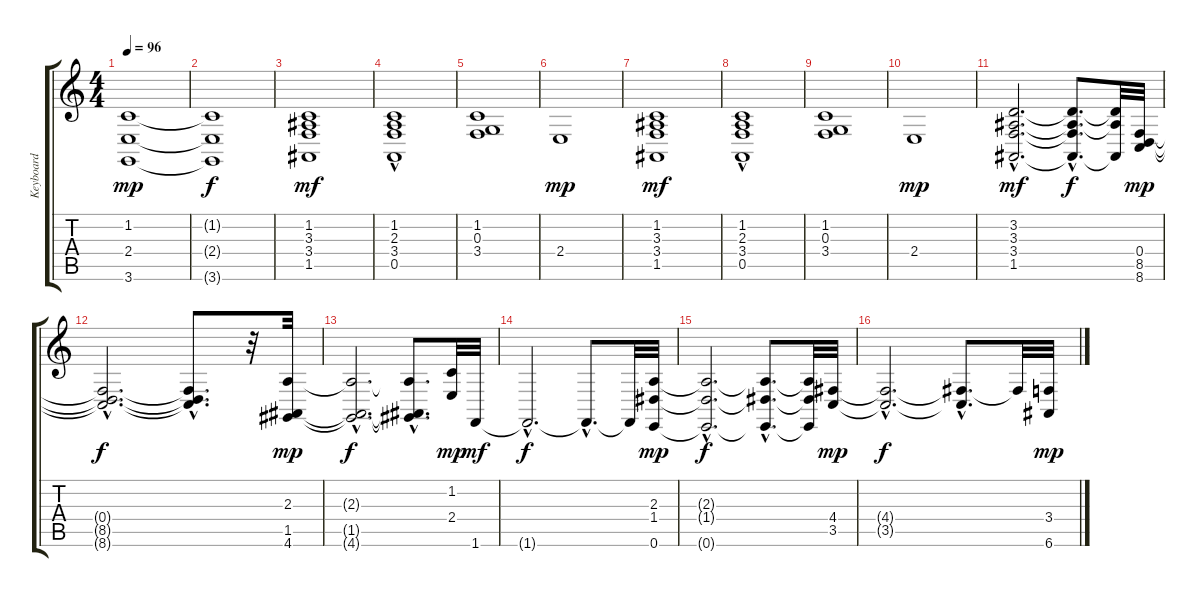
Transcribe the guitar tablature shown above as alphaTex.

\track ("Keyboard" "Keyboard") {instrument pad2warm}
\staff {score tabs}
\tuning (E4 B3 G3 D3 A2 E2) {hide}
\ts (4 4)
\tempo 96
\clef g2
\ks c
(1.2 2.4 3.6).1{dy mp} |
(1.2{t} 2.4{t} 3.6{t}).1{dy f} |
(1.2 3.3 3.4 1.5).1{dy mf} |
(1.2{hac} 2.3 3.4{hac} 0.5).1 |
(1.2 0.3 3.4).1 |
2.4.1{dy mp} |
(1.2 3.3 3.4 1.5).1{dy mf} |
(1.2{hac} 2.3 3.4{hac} 0.5).1 |
(1.2 0.3 3.4).1 |
2.4.1{dy mp} |
(3.2{hac} 3.3{hac} 3.4{hac} 1.5{hac}).2{d dy mf} (3.2{hac t} 3.3{hac t} 3.4{hac t} 1.5{hac t}).8{d dy f} (3.2{t} 3.3{t} 1.5{t}).32 (0.4 8.5 8.6).32{dy mp} |
(0.4{hac t} 8.5{hac t} 8.6{hac t}).2{d dy f} (0.4{hac t} 8.5{hac t} 8.6{hac t}).8{d} r.32 (2.3 1.5 4.6).32{dy mp} |
(2.3{hac t} 1.5{hac t} 4.6{hac t}).2{d dy f} (2.3{hac t} 1.5{hac t} 4.6{hac t}).8{d} (1.2 2.4).32{dy mp} 1.6.32{dy mf} |
1.6{hac t}.2{d dy f} 1.6{hac t}.8{d} 1.6{t}.32 (2.3 1.4 0.6).32{dy mp} |
(2.3{hac t} 1.4{hac t} 0.6{hac t}).2{d dy f} (2.3{hac t} 1.4{hac t} 0.6{hac t}).8{d} (2.3{t} 1.4{t} 0.6{t}).32 (4.4 3.5).32{dy mp} |
(4.4{hac t} 3.5{hac t}).2{d dy f} (4.4{hac t} 3.5{hac t}).8{d} 4.4{t}.32 (3.4 6.6).32{dy mp}
